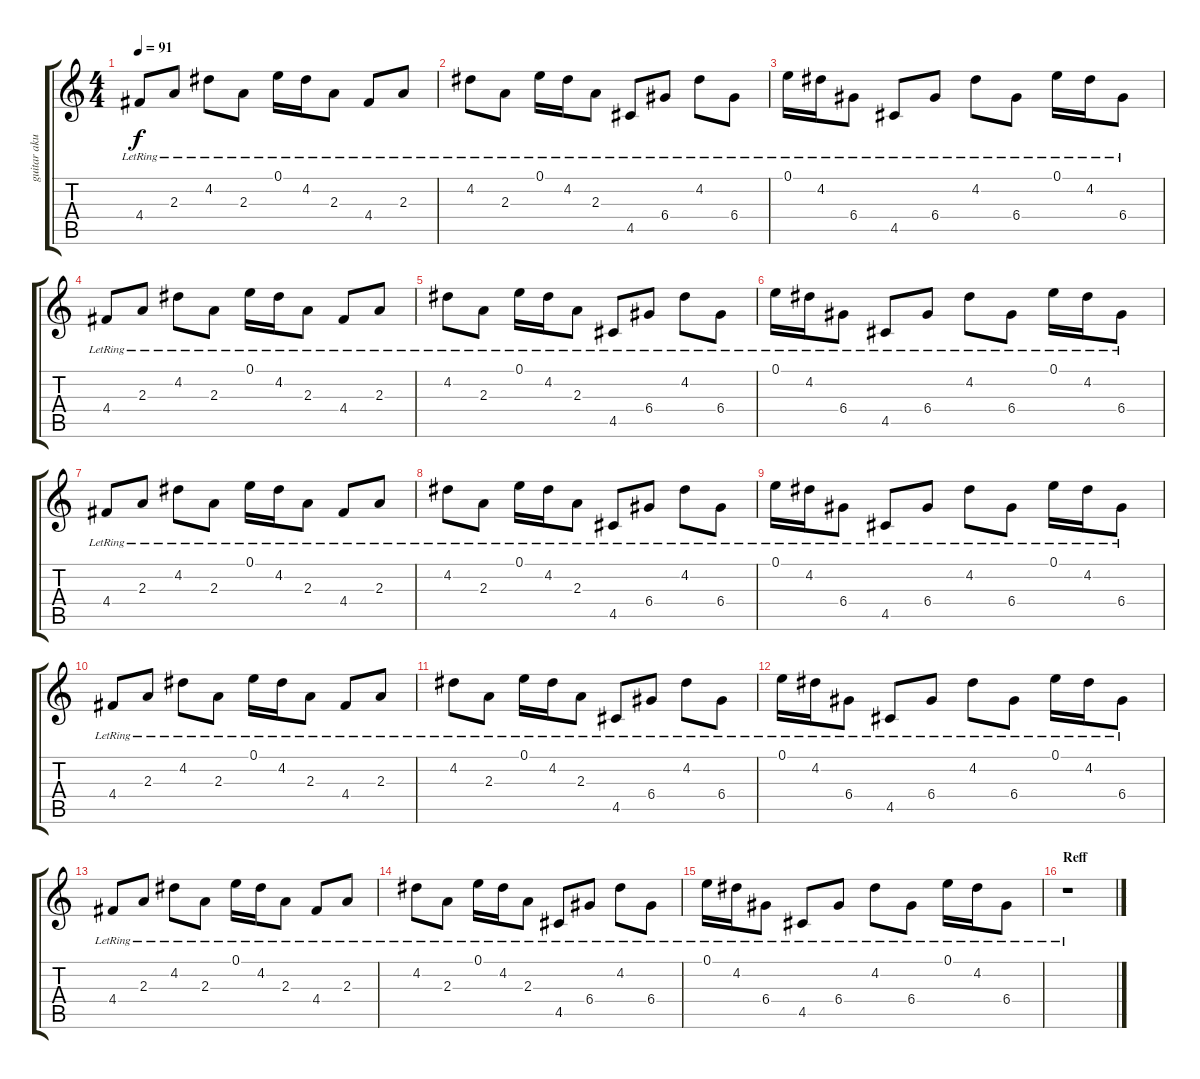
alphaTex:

\track ("guitar akustik" "guitar aku") {instrument acousticguitarsteel}
\staff {score tabs}
\tuning (E4 B3 G3 D3 A2 E2) {hide}
\ts (4 4)
\tempo 91
\clef g2
\ks c
4.4{lr}.8{dy f} 2.3{lr}.8 4.2{lr}.8 2.3{lr}.8 0.1{lr}.16 4.2{lr}.16 2.3{lr}.8 4.4{lr}.8 2.3{lr}.8 |
4.2{lr}.8 2.3{lr}.8 0.1{lr}.16 4.2{lr}.16 2.3{lr}.8 4.5{lr}.8 6.4{lr}.8 4.2{lr}.8 6.4{lr}.8 |
0.1{lr}.16 4.2{lr}.16 6.4{lr}.8 4.5{lr}.8 6.4{lr}.8 4.2{lr}.8 6.4{lr}.8 0.1{lr}.16 4.2{lr}.16 6.4{lr}.8 |
4.4{lr}.8 2.3{lr}.8 4.2{lr}.8 2.3{lr}.8 0.1{lr}.16 4.2{lr}.16 2.3{lr}.8 4.4{lr}.8 2.3{lr}.8 |
4.2{lr}.8 2.3{lr}.8 0.1{lr}.16 4.2{lr}.16 2.3{lr}.8 4.5{lr}.8 6.4{lr}.8 4.2{lr}.8 6.4{lr}.8 |
0.1{lr}.16 4.2{lr}.16 6.4{lr}.8 4.5{lr}.8 6.4{lr}.8 4.2{lr}.8 6.4{lr}.8 0.1{lr}.16 4.2{lr}.16 6.4{lr}.8 |
4.4{lr}.8 2.3{lr}.8 4.2{lr}.8 2.3{lr}.8 0.1{lr}.16 4.2{lr}.16 2.3{lr}.8 4.4{lr}.8 2.3{lr}.8 |
4.2{lr}.8 2.3{lr}.8 0.1{lr}.16 4.2{lr}.16 2.3{lr}.8 4.5{lr}.8 6.4{lr}.8 4.2{lr}.8 6.4{lr}.8 |
0.1{lr}.16 4.2{lr}.16 6.4{lr}.8 4.5{lr}.8 6.4{lr}.8 4.2{lr}.8 6.4{lr}.8 0.1{lr}.16 4.2{lr}.16 6.4{lr}.8 |
4.4{lr}.8 2.3{lr}.8 4.2{lr}.8 2.3{lr}.8 0.1{lr}.16 4.2{lr}.16 2.3{lr}.8 4.4{lr}.8 2.3{lr}.8 |
4.2{lr}.8 2.3{lr}.8 0.1{lr}.16 4.2{lr}.16 2.3{lr}.8 4.5{lr}.8 6.4{lr}.8 4.2{lr}.8 6.4{lr}.8 |
0.1{lr}.16 4.2{lr}.16 6.4{lr}.8 4.5{lr}.8 6.4{lr}.8 4.2{lr}.8 6.4{lr}.8 0.1{lr}.16 4.2{lr}.16 6.4{lr}.8 |
4.4{lr}.8 2.3{lr}.8 4.2{lr}.8 2.3{lr}.8 0.1{lr}.16 4.2{lr}.16 2.3{lr}.8 4.4{lr}.8 2.3{lr}.8 |
4.2{lr}.8 2.3{lr}.8 0.1{lr}.16 4.2{lr}.16 2.3{lr}.8 4.5{lr}.8 6.4{lr}.8 4.2{lr}.8 6.4{lr}.8 |
0.1{lr}.16 4.2{lr}.16 6.4{lr}.8 4.5{lr}.8 6.4{lr}.8 4.2{lr}.8 6.4{lr}.8 0.1{lr}.16 4.2{lr}.16 6.4{lr}.8 |
\section ("" "Reff")
r.1
